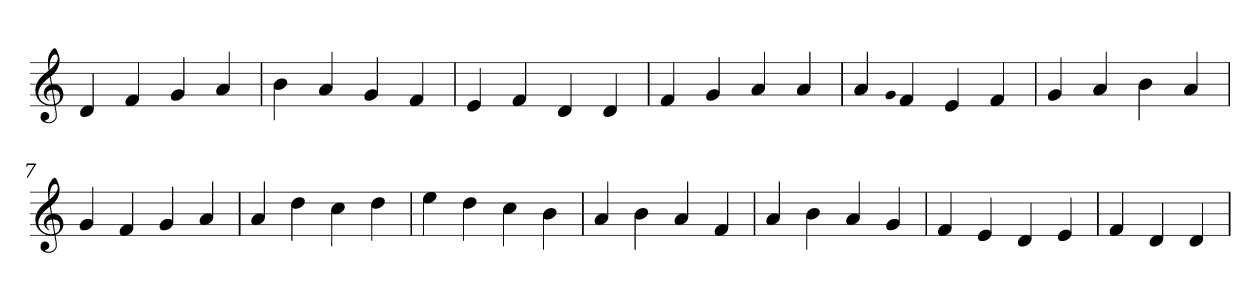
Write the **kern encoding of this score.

**kern
*part1
*staff1
*clefG2
=1
4d
4f
4g
4a
=2
4b
4a
4g
4f
=3
4e
4f
4d
4d
=4
4f
4g
4a
4a
=5
4a
qqg
4f
4e
4f
=6
4g
4a
4b
4a
=7
4g
4f
4g
4a
=8
4a
4dd
4cc
4dd
=9
4ee
4dd
4cc
4b
=10
4a
4b
4a
4f
=11
4a
4b
4a
4g
=12
4f
4e
4d
4e
=13
4f
4d
4d
=
*-
